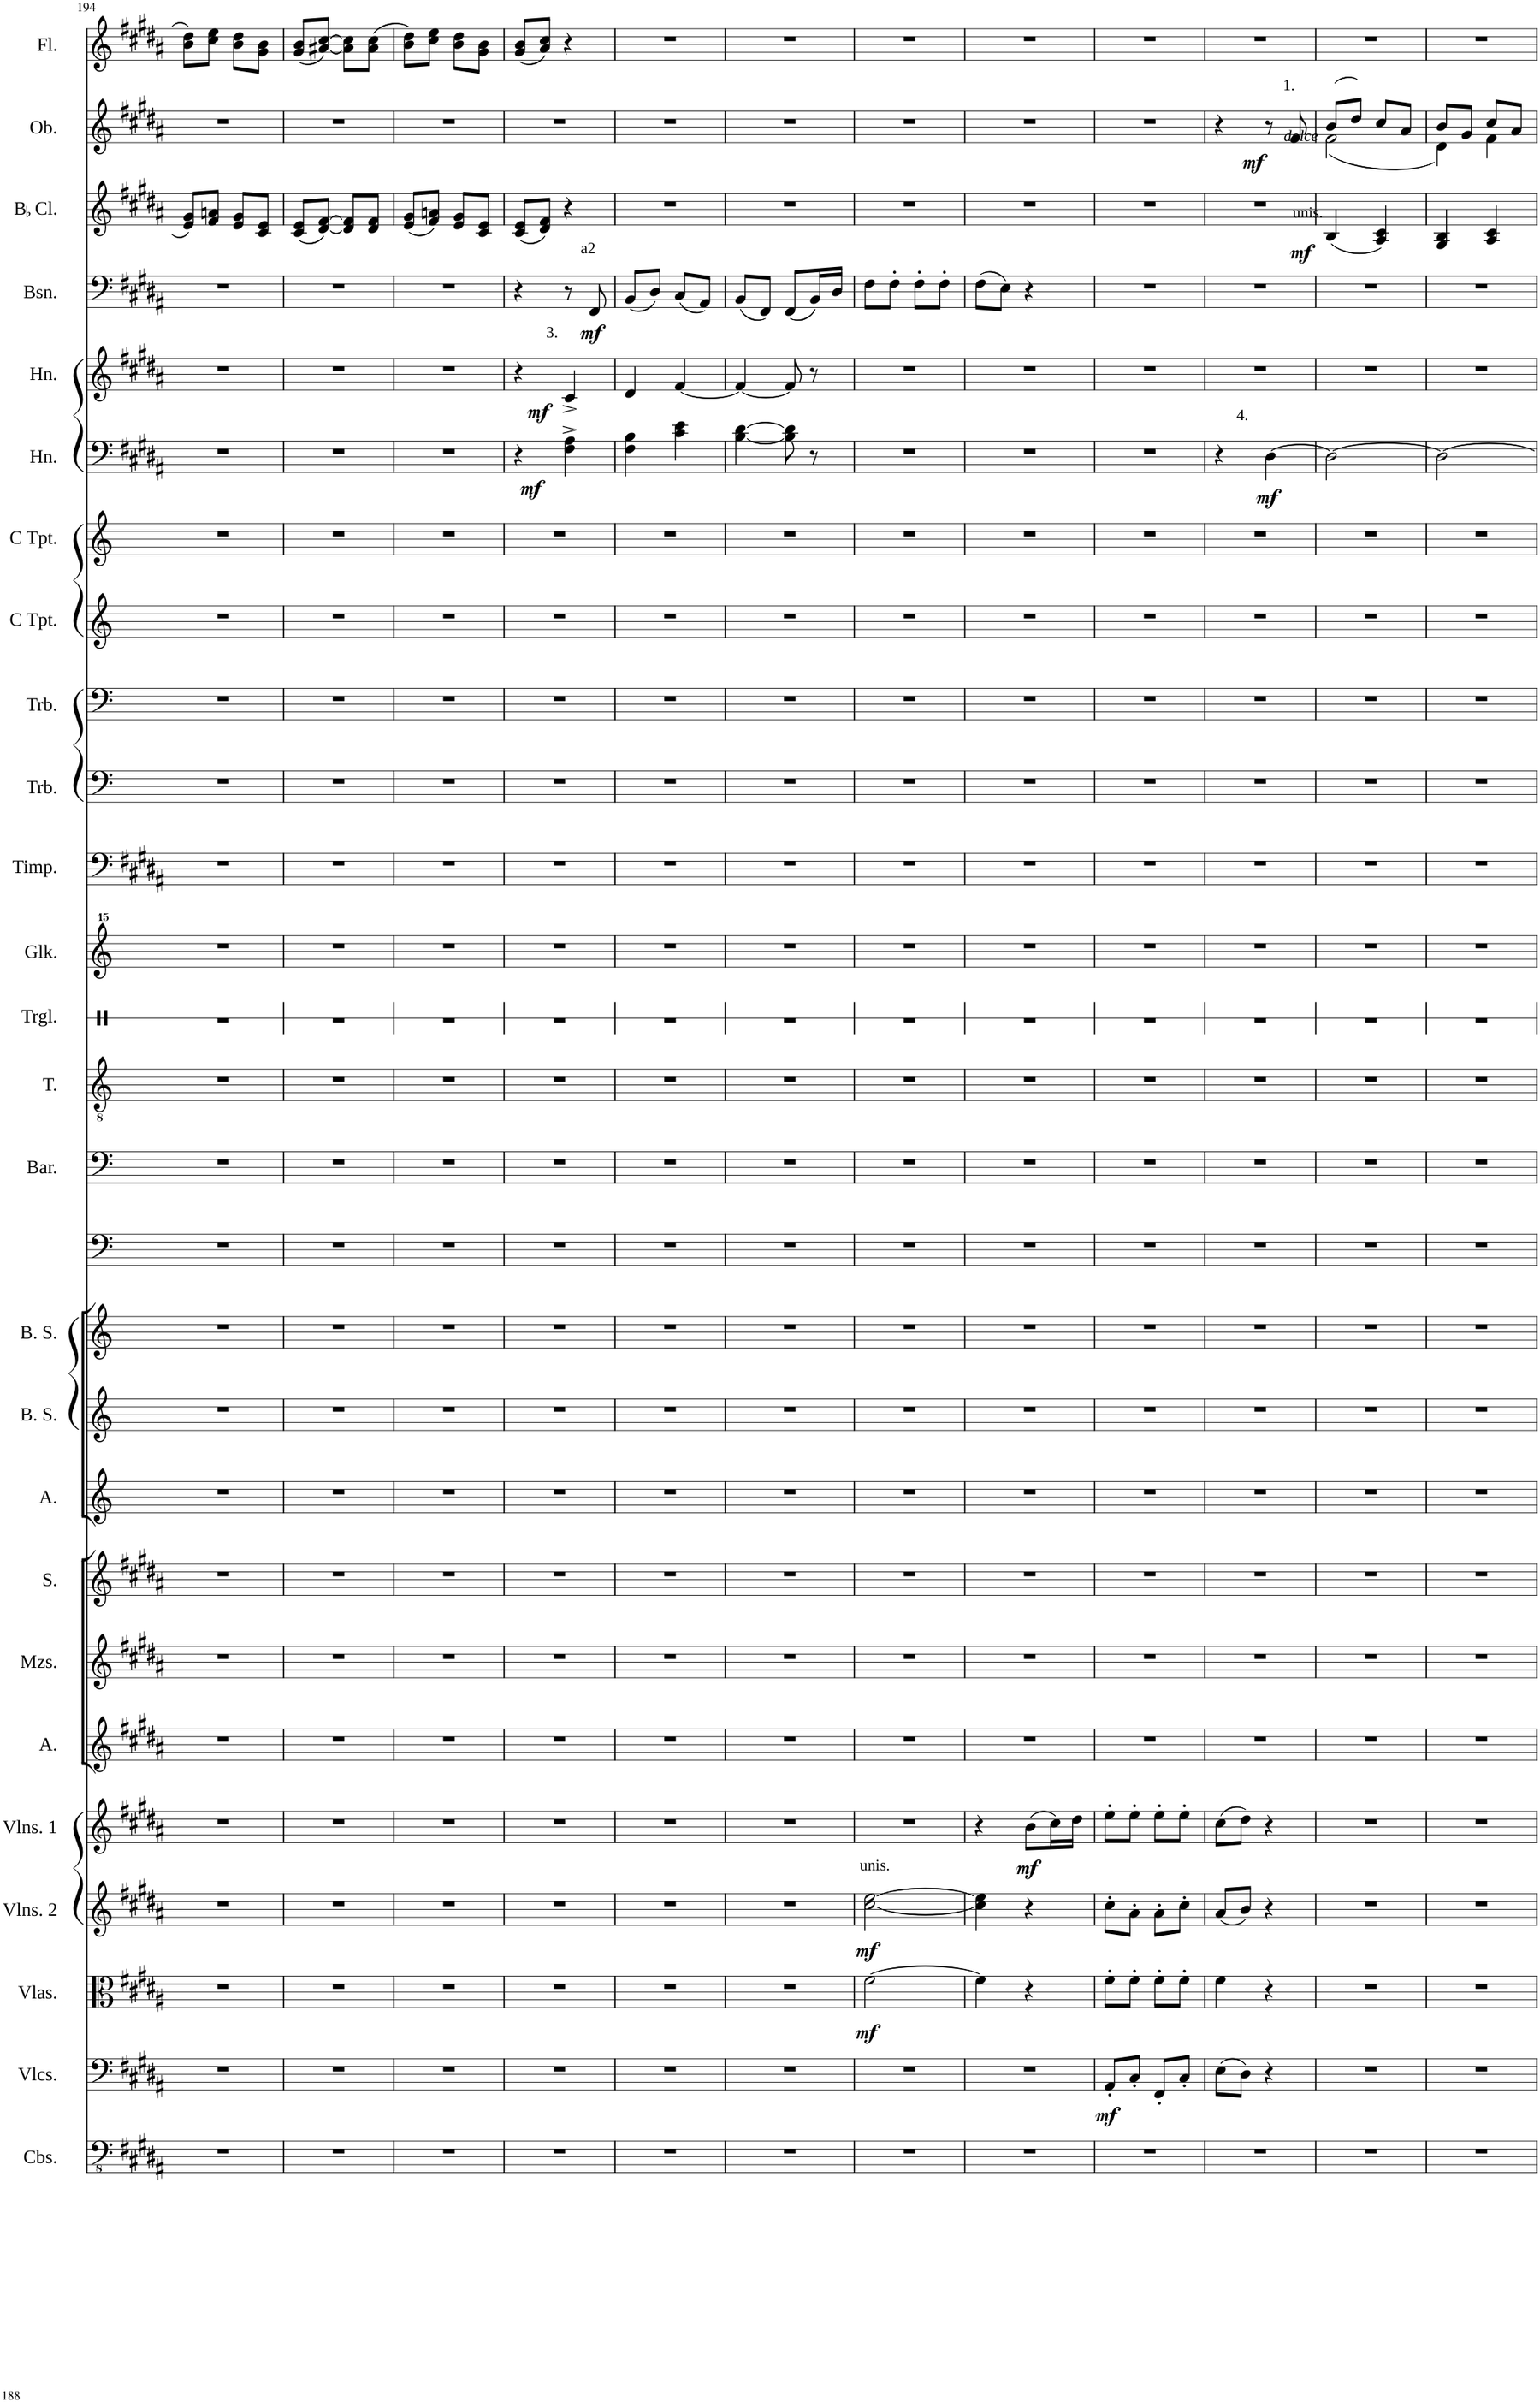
**kern	**kern	**dynam	**kern	**dynam	**kern	**dynam	**kern	**dynam	**kern	**kern	**kern	**kern	**kern	**kern	**kern	**kern	**kern	**kern	**kern	**kern	**kern	**kern	**kern	**kern	**kern	**dynam	**kern	**dynam	**kern	**dynam	**kern	**dynam	**kern	**dynam	**kern
*part27	*part26	*part26	*part25	*part25	*part24	*part24	*part23	*part23	*part22	*part21	*part20	*part19	*part18	*part17	*part16	*part15	*part14	*part13	*part12	*part11	*part10	*part9	*part8	*part7	*part6	*part6	*part5	*part5	*part4	*part4	*part3	*part3	*part2	*part2	*part1
*staff27	*staff26	*staff26	*staff25	*staff25	*staff24	*staff24	*staff23	*staff23	*staff22	*staff21	*staff20	*staff19	*staff18	*staff17	*staff16	*staff15	*staff14	*staff13	*staff12	*staff11	*staff10	*staff9	*staff8	*staff7	*staff6	*staff6	*staff5	*staff5	*staff4	*staff4	*staff3	*staff3	*staff2	*staff2	*staff1
*I"Contrabasses	*I"Violoncellos	*	*I"Violas	*	*I"Violins 2	*	*I"Violins 1	*	*I"Alto	*I"Mezzosoprano	*I"Soprano	*I"Alto	*I"Boy Soprano	*I"Boy Soprano	*I"Bass	*I"Baritone	*I"Tenor	*I"Triangle	*I"Glockenspiel	*I"Timpani	*I"Trombone	*I"Trombone	*I"C Trumpet	*I"C Trumpet	*I"Horn	*	*I"Horn	*	*I"Bassoon	*	*I"BaccidentalFlat Clarinet	*	*I"Oboe	*	*I"Flute
*I'Cbs.	*I'Vlcs.	*	*I'Vlas.	*	*I'Vlns. 2	*	*I'Vlns. 1	*	*I'A.	*I'Mzs.	*I'S.	*I'A.	*I'B. S.	*I'B. S.	*	*I'Bar.	*I'T.	*I'Trgl.	*I'Glk.	*I'Timp.	*I'Trb.	*I'Trb.	*I'C Tpt.	*I'C Tpt.	*I'Hn.	*	*I'Hn.	*	*I'Bsn.	*	*I'BaccidentalFlat Cl.	*	*I'Ob.	*	*I'Fl.
!!LO:PB:g=z
*clefFv4	*clefF4	*	*clefC3	*	*clefG2	*	*clefG2	*	*clefG2	*clefG2	*clefG2	*clefG2	*clefG2	*clefG2	*clefF4	*clefF4	*clefGv2	*clefX	*clefG^^2	*clefF4	*clefF4	*clefF4	*clefG2	*clefG2	*clefF4	*	*clefG2	*	*clefF4	*	*clefG2	*	*clefG2	*	*clefG2
*	*	*	*	*	*	*	*	*	*	*	*	*	*	*	*	*	*	*	*	*	*	*	*	*	*ITrd4c7	*	*ITrd4c7	*	*	*	*ITrd1c2	*	*	*	*
*k[f#c#g#d#a#]	*k[f#c#g#d#a#]	*	*k[f#c#g#d#a#]	*	*k[f#c#g#d#a#]	*	*k[f#c#g#d#a#]	*	*k[f#c#g#d#a#]	*k[f#c#g#d#a#]	*k[f#c#g#d#a#]	*k[]	*k[]	*k[]	*k[]	*k[]	*k[]	*k[]	*k[]	*k[f#c#g#d#a#]	*k[]	*k[]	*k[]	*k[]	*k[f#c#g#d#a#]	*	*k[f#c#g#d#a#]	*	*k[f#c#g#d#a#]	*	*k[f#c#g#d#a#]	*	*k[f#c#g#d#a#]	*	*k[f#c#g#d#a#]
*M2/4	*M2/4	*	*M2/4	*	*M2/4	*	*M2/4	*	*M2/4	*M2/4	*M2/4	*M2/4	*M2/4	*M2/4	*M2/4	*M2/4	*M2/4	*M2/4	*M2/4	*M2/4	*M2/4	*M2/4	*M2/4	*M2/4	*M2/4	*	*M2/4	*	*M2/4	*	*M2/4	*	*M2/4	*	*M2/4
=194	=194	=194	=194	=194	=194	=194	=194	=194	=194	=194	=194	=194	=194	=194	=194	=194	=194	=194	=194	=194	=194	=194	=194	=194	=194	=194	=194	=194	=194	=194	=194	=194	=194	=194	=194
2r	2r	.	2r	.	2r	.	2r	.	2r	2r	2r	2r	2r	2r	2r	2r	2r	2r	2r	2r	2r	2r	2r	2r	2r	.	2r	.	2r	.	8e/ 8g#/L	.	2r	.	8b\ 8dd#\L
.	.	.	.	.	.	.	.	.	.	.	.	.	.	.	.	.	.	.	.	.	.	.	.	.	.	.	.	.	.	.	8f#/ 8an/J	.	.	.	8cc#\ 8ee\J
.	.	.	.	.	.	.	.	.	.	.	.	.	.	.	.	.	.	.	.	.	.	.	.	.	.	.	.	.	.	.	8e/ 8g#/L	.	.	.	8b\ 8dd#\L
.	.	.	.	.	.	.	.	.	.	.	.	.	.	.	.	.	.	.	.	.	.	.	.	.	.	.	.	.	.	.	8c#/ 8e/J	.	.	.	8g#\ 8b\J
=195	=195	=195	=195	=195	=195	=195	=195	=195	=195	=195	=195	=195	=195	=195	=195	=195	=195	=195	=195	=195	=195	=195	=195	=195	=195	=195	=195	=195	=195	=195	=195	=195	=195	=195	=195
2r	2r	.	2r	.	2r	.	2r	.	2r	2r	2r	2r	2r	2r	2r	2r	2r	2r	2r	2r	2r	2r	2r	2r	2r	.	2r	.	2r	.	(8c#/ 8e/L	.	2r	.	(8g#/ 8b/L
.	.	.	.	.	.	.	.	.	.	.	.	.	.	.	.	.	.	.	.	.	.	.	.	.	.	.	.	.	.	.	[8d#/ [8f#/J)	.	.	.	[8a#X/ [8cc#/J)
.	.	.	.	.	.	.	.	.	.	.	.	.	.	.	.	.	.	.	.	.	.	.	.	.	.	.	.	.	.	.	8d#/] 8f#/]L	.	.	.	8a#\] 8cc#\]L
.	.	.	.	.	.	.	.	.	.	.	.	.	.	.	.	.	.	.	.	.	.	.	.	.	.	.	.	.	.	.	8d#/ 8f#/J	.	.	.	(8a#\ 8cc#\J
=196	=196	=196	=196	=196	=196	=196	=196	=196	=196	=196	=196	=196	=196	=196	=196	=196	=196	=196	=196	=196	=196	=196	=196	=196	=196	=196	=196	=196	=196	=196	=196	=196	=196	=196	=196
2r	2r	.	2r	.	2r	.	2r	.	2r	2r	2r	2r	2r	2r	2r	2r	2r	2r	2r	2r	2r	2r	2r	2r	2r	.	2r	.	2r	.	(8e/ 8g#/L	.	2r	.	8b\ 8dd#\L)
.	.	.	.	.	.	.	.	.	.	.	.	.	.	.	.	.	.	.	.	.	.	.	.	.	.	.	.	.	.	.	8f#/ 8an/J)	.	.	.	8cc#\ 8ee\J
.	.	.	.	.	.	.	.	.	.	.	.	.	.	.	.	.	.	.	.	.	.	.	.	.	.	.	.	.	.	.	8e/ 8g#/L	.	.	.	8b\ 8dd#\L
.	.	.	.	.	.	.	.	.	.	.	.	.	.	.	.	.	.	.	.	.	.	.	.	.	.	.	.	.	.	.	8c#/ 8e/J	.	.	.	8g#\ 8b\J
=197	=197	=197	=197	=197	=197	=197	=197	=197	=197	=197	=197	=197	=197	=197	=197	=197	=197	=197	=197	=197	=197	=197	=197	=197	=197	=197	=197	=197	=197	=197	=197	=197	=197	=197	=197
2r	2r	.	2r	.	2r	.	2r	.	2r	2r	2r	2r	2r	2r	2r	2r	2r	2r	2r	2r	2r	2r	2r	2r	4r	.	4r	.	4r	.	(8c#/ 8e/L	.	2r	.	(8g#/ 8b/L
.	.	.	.	.	.	.	.	.	.	.	.	.	.	.	.	.	.	.	.	.	.	.	.	.	.	.	.	.	.	.	8d#/ 8f#/J)	.	.	.	8a#/ 8cc#/J)
!	!	!	!	!	!	!	!	!	!	!	!	!	!	!	!	!	!	!	!	!	!	!	!	!	!	!	!LO:TX:a:t=3.	!	!	!	!	!	!	!	!
!	!	!	!	!	!	!	!	!	!	!	!	!	!	!	!	!	!	!	!	!	!	!	!	!	!	!LO:DY:b	!	!LO:DY:b	!	!	!	!	!	!	!
.	.	.	.	.	.	.	.	.	.	.	.	.	.	.	.	.	.	.	.	.	.	.	.	.	4F#\^ 4A#\^	mf	4c#^/	mf	8r	.	4r	.	.	.	4r
!	!	!	!	!	!	!	!	!	!	!	!	!	!	!	!	!	!	!	!	!	!	!	!	!	!	!	!	!	!LO:TX:a:t=a2	!	!	!	!	!	!
!	!	!	!	!	!	!	!	!	!	!	!	!	!	!	!	!	!	!	!	!	!	!	!	!	!	!	!	!	!	!LO:DY:b	!	!	!	!	!
.	.	.	.	.	.	.	.	.	.	.	.	.	.	.	.	.	.	.	.	.	.	.	.	.	.	.	.	.	8FF#/	mf	.	.	.	.	.
=198	=198	=198	=198	=198	=198	=198	=198	=198	=198	=198	=198	=198	=198	=198	=198	=198	=198	=198	=198	=198	=198	=198	=198	=198	=198	=198	=198	=198	=198	=198	=198	=198	=198	=198	=198
2r	2r	.	2r	.	2r	.	2r	.	2r	2r	2r	2r	2r	2r	2r	2r	2r	2r	2r	2r	2r	2r	2r	2r	4F#\ 4B\	.	4d#/	.	(8BB/L	.	2r	.	2r	.	2r
.	.	.	.	.	.	.	.	.	.	.	.	.	.	.	.	.	.	.	.	.	.	.	.	.	.	.	.	.	8D#/J)	.	.	.	.	.	.
.	.	.	.	.	.	.	.	.	.	.	.	.	.	.	.	.	.	.	.	.	.	.	.	.	4c#\ 4e\	.	[4f#/	.	(8C#/L	.	.	.	.	.	.
.	.	.	.	.	.	.	.	.	.	.	.	.	.	.	.	.	.	.	.	.	.	.	.	.	.	.	.	.	8AA#/J)	.	.	.	.	.	.
=199	=199	=199	=199	=199	=199	=199	=199	=199	=199	=199	=199	=199	=199	=199	=199	=199	=199	=199	=199	=199	=199	=199	=199	=199	=199	=199	=199	=199	=199	=199	=199	=199	=199	=199	=199
2r	2r	.	2r	.	2r	.	2r	.	2r	2r	2r	2r	2r	2r	2r	2r	2r	2r	2r	2r	2r	2r	2r	2r	[4B\ [4d#\	.	4f#/_	.	(8BB/L	.	2r	.	2r	.	2r
.	.	.	.	.	.	.	.	.	.	.	.	.	.	.	.	.	.	.	.	.	.	.	.	.	.	.	.	.	8FF#/J)	.	.	.	.	.	.
.	.	.	.	.	.	.	.	.	.	.	.	.	.	.	.	.	.	.	.	.	.	.	.	.	8B\] 8d#\]	.	8f#/]	.	(8FF#/L	.	.	.	.	.	.
.	.	.	.	.	.	.	.	.	.	.	.	.	.	.	.	.	.	.	.	.	.	.	.	.	8r	.	8r	.	16BB/L)	.	.	.	.	.	.
.	.	.	.	.	.	.	.	.	.	.	.	.	.	.	.	.	.	.	.	.	.	.	.	.	.	.	.	.	16D#/JJ	.	.	.	.	.	.
=200	=200	=200	=200	=200	=200	=200	=200	=200	=200	=200	=200	=200	=200	=200	=200	=200	=200	=200	=200	=200	=200	=200	=200	=200	=200	=200	=200	=200	=200	=200	=200	=200	=200	=200	=200
!	!	!	!	!	!LO:TX:a:t=unis.	!	!	!	!	!	!	!	!	!	!	!	!	!	!	!	!	!	!	!	!	!	!	!	!	!	!	!	!	!	!
!	!	!	!	!LO:DY:b	!	!LO:DY:b	!	!	!	!	!	!	!	!	!	!	!	!	!	!	!	!	!	!	!	!	!	!	!	!	!	!	!	!	!
2r	2r	.	[2f#\	mf	[2cc#\ [2ee\	mf	2r	.	2r	2r	2r	2r	2r	2r	2r	2r	2r	2r	2r	2r	2r	2r	2r	2r	2r	.	2r	.	8F#\L	.	2r	.	2r	.	2r
.	.	.	.	.	.	.	.	.	.	.	.	.	.	.	.	.	.	.	.	.	.	.	.	.	.	.	.	.	8F#'\J	.	.	.	.	.	.
.	.	.	.	.	.	.	.	.	.	.	.	.	.	.	.	.	.	.	.	.	.	.	.	.	.	.	.	.	8F#'\L	.	.	.	.	.	.
.	.	.	.	.	.	.	.	.	.	.	.	.	.	.	.	.	.	.	.	.	.	.	.	.	.	.	.	.	8F#'\J	.	.	.	.	.	.
=201	=201	=201	=201	=201	=201	=201	=201	=201	=201	=201	=201	=201	=201	=201	=201	=201	=201	=201	=201	=201	=201	=201	=201	=201	=201	=201	=201	=201	=201	=201	=201	=201	=201	=201	=201
2r	2r	.	4f#\]	.	4cc#\] 4ee\]	.	4r	.	2r	2r	2r	2r	2r	2r	2r	2r	2r	2r	2r	2r	2r	2r	2r	2r	2r	.	2r	.	(8F#\L	.	2r	.	2r	.	2r
.	.	.	.	.	.	.	.	.	.	.	.	.	.	.	.	.	.	.	.	.	.	.	.	.	.	.	.	.	8E\J)	.	.	.	.	.	.
!	!	!	!	!	!	!	!	!LO:DY:b	!	!	!	!	!	!	!	!	!	!	!	!	!	!	!	!	!	!	!	!	!	!	!	!	!	!	!
.	.	.	4r	.	4r	.	(8b\L	mf	.	.	.	.	.	.	.	.	.	.	.	.	.	.	.	.	.	.	.	.	4r	.	.	.	.	.	.
.	.	.	.	.	.	.	16cc#\L)	.	.	.	.	.	.	.	.	.	.	.	.	.	.	.	.	.	.	.	.	.	.	.	.	.	.	.	.
.	.	.	.	.	.	.	16dd#\JJ	.	.	.	.	.	.	.	.	.	.	.	.	.	.	.	.	.	.	.	.	.	.	.	.	.	.	.	.
=202	=202	=202	=202	=202	=202	=202	=202	=202	=202	=202	=202	=202	=202	=202	=202	=202	=202	=202	=202	=202	=202	=202	=202	=202	=202	=202	=202	=202	=202	=202	=202	=202	=202	=202	=202
!	!	!LO:DY:b	!	!	!	!	!	!	!	!	!	!	!	!	!	!	!	!	!	!	!	!	!	!	!	!	!	!	!	!	!	!	!	!	!
2r	8AA#'/L	mf	8f#'\L	.	8cc#'\L	.	8ee'\L	.	2r	2r	2r	2r	2r	2r	2r	2r	2r	2r	2r	2r	2r	2r	2r	2r	2r	.	2r	.	2r	.	2r	.	2r	.	2r
.	8C#'/J	.	8f#'\J	.	8a#'\J	.	8ee'\J	.	.	.	.	.	.	.	.	.	.	.	.	.	.	.	.	.	.	.	.	.	.	.	.	.	.	.	.
.	8FF#'/L	.	8f#'\L	.	8a#'\L	.	8ee'\L	.	.	.	.	.	.	.	.	.	.	.	.	.	.	.	.	.	.	.	.	.	.	.	.	.	.	.	.
.	8C#'/J	.	8f#'\J	.	8cc#'\J	.	8ee'\J	.	.	.	.	.	.	.	.	.	.	.	.	.	.	.	.	.	.	.	.	.	.	.	.	.	.	.	.
=203	=203	=203	=203	=203	=203	=203	=203	=203	=203	=203	=203	=203	=203	=203	=203	=203	=203	=203	=203	=203	=203	=203	=203	=203	=203	=203	=203	=203	=203	=203	=203	=203	=203	=203	=203
!	!	!	!	!	!	!	!	!	!	!	!	!	!	!	!	!	!	!	!	!	!	!	!	!	!LO:TX:a:t=4.	!	!	!	!	!	!	!	!	!	!
2r	(8E\L	.	4f#\	.	(8a#/L	.	(8cc#\L	.	2r	2r	2r	2r	2r	2r	2r	2r	2r	2r	2r	2r	2r	2r	2r	2r	4r	.	2r	.	2r	.	2r	.	4r	.	2r
.	8D#\J)	.	.	.	8b/J)	.	8dd#\J)	.	.	.	.	.	.	.	.	.	.	.	.	.	.	.	.	.	.	.	.	.	.	.	.	.	.	.	.
!	!	!	!	!	!	!	!	!	!	!	!	!	!	!	!	!	!	!	!	!	!	!	!	!	!	!LO:DY:b	!	!	!	!	!	!	!	!	!
.	4r	.	4r	.	4r	.	4r	.	.	.	.	.	.	.	.	.	.	.	.	.	.	.	.	.	[4D#\	mf	.	.	.	.	.	.	8r	.	.
!	!	!	!	!	!	!	!	!	!	!	!	!	!	!	!	!	!	!	!	!	!	!	!	!	!	!	!	!	!	!	!	!	!LO:TX:a:i:t=dolce	!	!
!	!	!	!	!	!	!	!	!	!	!	!	!	!	!	!	!	!	!	!	!	!	!	!	!	!	!	!	!	!	!	!	!	!LO:TX:a:t=1.	!	!
!	!	!	!	!	!	!	!	!	!	!	!	!	!	!	!	!	!	!	!	!	!	!	!	!	!	!	!	!	!	!	!	!	!	!LO:DY:b	!
.	.	.	.	.	.	.	.	.	.	.	.	.	.	.	.	.	.	.	.	.	.	.	.	.	.	.	.	.	.	.	.	.	8f#/	mf	.
=204	=204	=204	=204	=204	=204	=204	=204	=204	=204	=204	=204	=204	=204	=204	=204	=204	=204	=204	=204	=204	=204	=204	=204	=204	=204	=204	=204	=204	=204	=204	=204	=204	=204	=204	=204
*	*	*	*	*	*	*	*	*	*	*	*	*	*	*	*	*	*	*	*	*	*	*	*	*	*	*	*	*	*	*	*	*	*^	*	*
!	!	!	!	!	!	!	!	!	!	!	!	!	!	!	!	!	!	!	!	!	!	!	!	!	!	!	!	!	!	!	!LO:TX:a:t=unis.	!	!	!	!	!
!	!	!	!	!	!	!	!	!	!	!	!	!	!	!	!	!	!	!	!	!	!	!	!	!	!	!	!	!	!	!	!	!LO:DY:b	!	!	!	!
2r	2r	.	2r	.	2r	.	2r	.	2r	2r	2r	2r	2r	2r	2r	2r	2r	2r	2r	2r	2r	2r	2r	2r	2D#\_	.	2r	.	2r	.	(4B/	mf	(8b/L	(2f#\	.	2r
.	.	.	.	.	.	.	.	.	.	.	.	.	.	.	.	.	.	.	.	.	.	.	.	.	.	.	.	.	.	.	.	.	8dd#/J)	.	.	.
.	.	.	.	.	.	.	.	.	.	.	.	.	.	.	.	.	.	.	.	.	.	.	.	.	.	.	.	.	.	.	4A#/ 4c#/)	.	8cc#/L	.	.	.
.	.	.	.	.	.	.	.	.	.	.	.	.	.	.	.	.	.	.	.	.	.	.	.	.	.	.	.	.	.	.	.	.	8a#/J	.	.	.
=205	=205	=205	=205	=205	=205	=205	=205	=205	=205	=205	=205	=205	=205	=205	=205	=205	=205	=205	=205	=205	=205	=205	=205	=205	=205	=205	=205	=205	=205	=205	=205	=205	=205	=205	=205	=205
2r	2r	.	2r	.	2r	.	2r	.	2r	2r	2r	2r	2r	2r	2r	2r	2r	2r	2r	2r	2r	2r	2r	2r	2D#\_	.	2r	.	2r	.	4G#/ 4B/	.	8b/L	4d#\)	.	2r
.	.	.	.	.	.	.	.	.	.	.	.	.	.	.	.	.	.	.	.	.	.	.	.	.	.	.	.	.	.	.	.	.	8g#/J	.	.	.
.	.	.	.	.	.	.	.	.	.	.	.	.	.	.	.	.	.	.	.	.	.	.	.	.	.	.	.	.	.	.	4A#/ 4c#/	.	8cc#/L	4f#\	.	.
.	.	.	.	.	.	.	.	.	.	.	.	.	.	.	.	.	.	.	.	.	.	.	.	.	.	.	.	.	.	.	.	.	8a#/J	.	.	.
*	*	*	*	*	*	*	*	*	*	*	*	*	*	*	*	*	*	*	*	*	*	*	*	*	*	*	*	*	*	*	*	*	*v	*v	*	*
=	=	=	=	=	=	=	=	=	=	=	=	=	=	=	=	=	=	=	=	=	=	=	=	=	=	=	=	=	=	=	=	=	=	=	=
*-	*-	*-	*-	*-	*-	*-	*-	*-	*-	*-	*-	*-	*-	*-	*-	*-	*-	*-	*-	*-	*-	*-	*-	*-	*-	*-	*-	*-	*-	*-	*-	*-	*-	*-	*-
